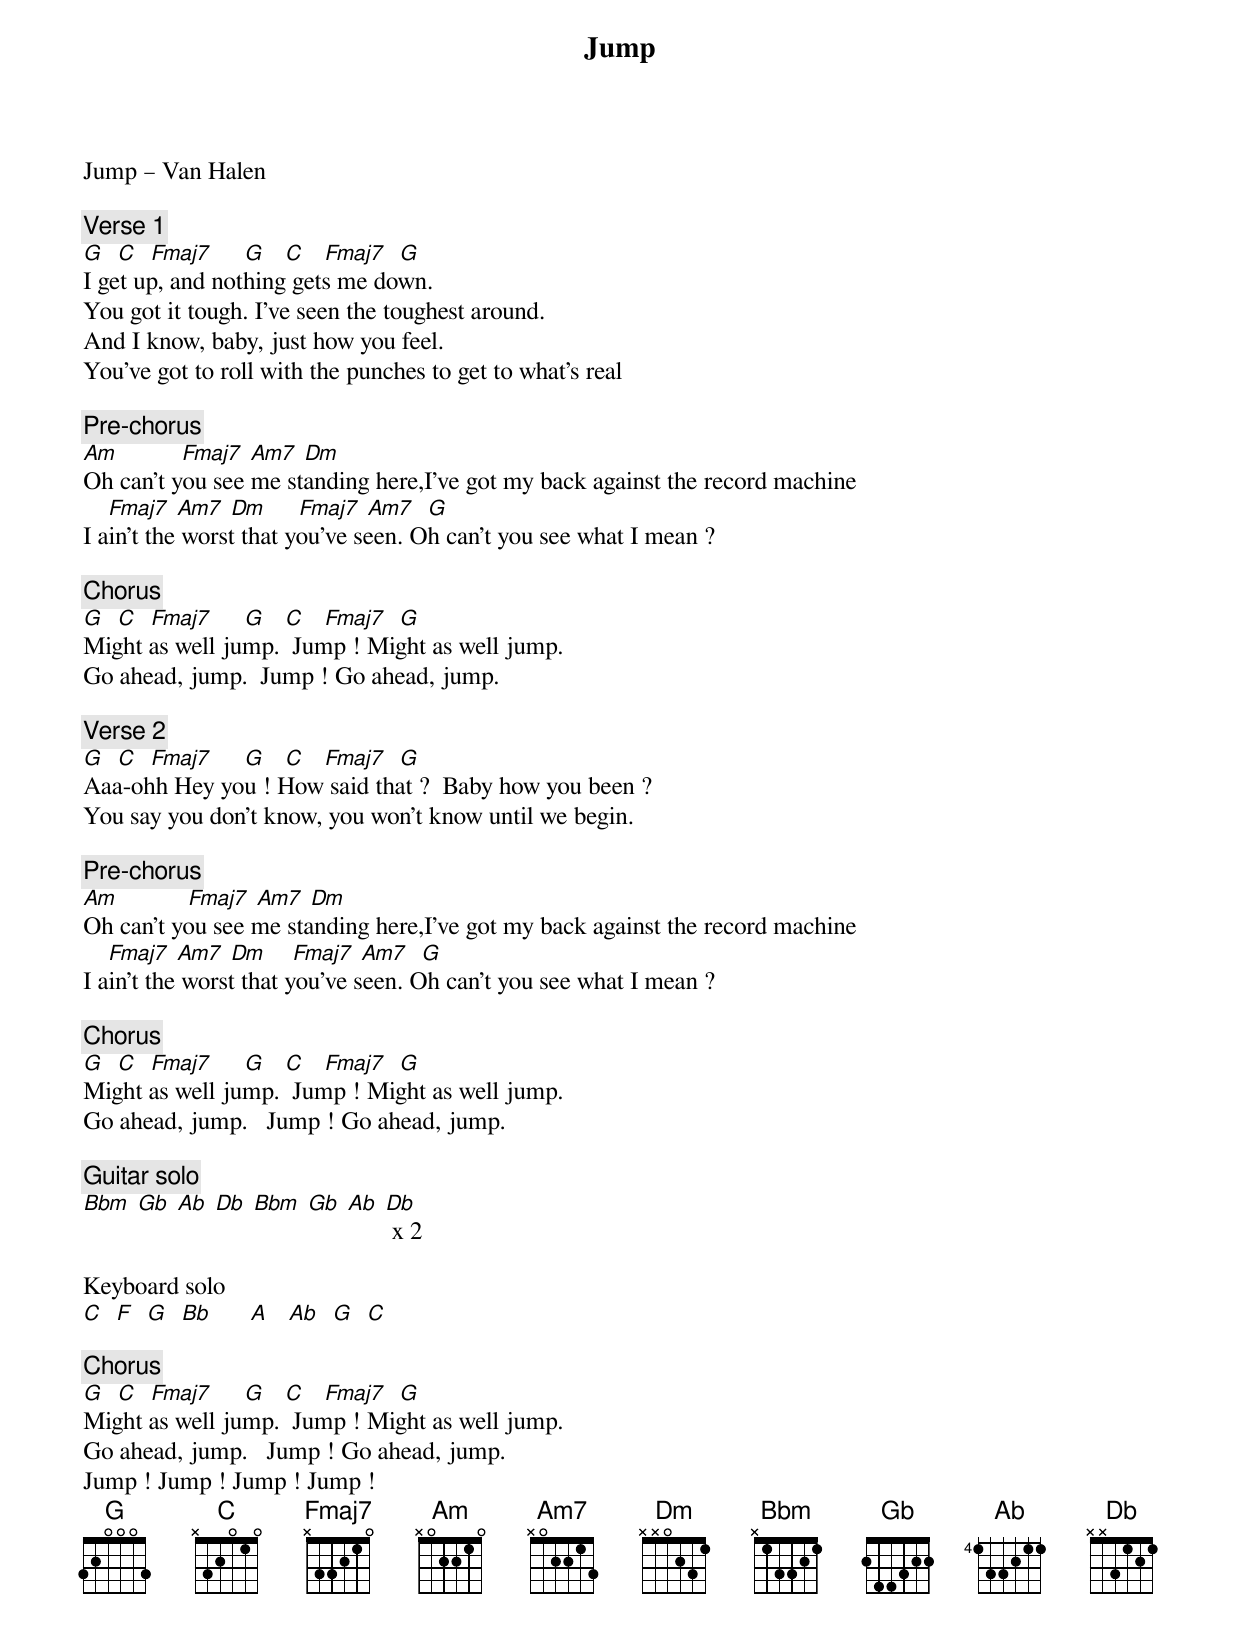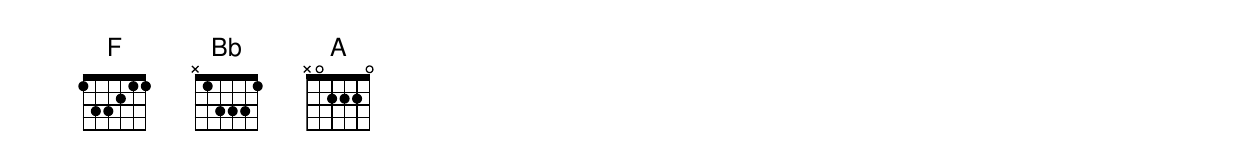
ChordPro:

{title: Jump}
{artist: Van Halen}
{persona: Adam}
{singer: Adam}
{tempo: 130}
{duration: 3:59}
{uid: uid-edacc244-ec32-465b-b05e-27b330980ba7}
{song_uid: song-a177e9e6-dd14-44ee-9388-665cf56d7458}



Jump – Van Halen

{comment: Verse 1}
[G]  [C]  [Fmaj7] 	   [G]   [C]   [Fmaj7]  [G]
I get up, and nothing gets me down.
You got it tough. I've seen the toughest around.
And I know, baby, just how you feel.
You've got to roll with the punches to get to what's real

{comment: Pre-chorus}
[Am]										[Fmaj7] [Am7]	[Dm]
Oh can't you see me standing here,I've got my back against the record machine
				[Fmaj7] [Am7] [Dm]					[Fmaj7] [Am7]  [G]
I ain't the worst that you've seen.	Oh can't you see what I mean ?

{comment: Chorus}
[G]  [C]  [Fmaj7] 	   [G]   [C]   [Fmaj7]  [G]
Might as well jump. 	Jump !	Might as well jump.
Go ahead, jump. 	Jump !	Go ahead, jump.

{comment: Verse 2}
[G]  [C]  [Fmaj7] 	   [G]   [C]   [Fmaj7]  [G]
Aaa-ohh Hey you ! How said that ?		Baby how you been ?
You say you don't know, you won't know	until we begin.

{comment: Pre-chorus}
[Am]											[Fmaj7] [Am7]	[Dm]
Oh can't you see me standing here,I've got my back against the record machine
				[Fmaj7] [Am7] [Dm]				[Fmaj7] [Am7]  [G]
I ain't the worst that you've seen.	Oh can't you see what I mean ?

{comment: Chorus}
[G]  [C]  [Fmaj7] 	   [G]   [C]   [Fmaj7]  [G]
Might as well jump. 	Jump !	Might as well jump.
Go ahead, jump. 		Jump !	Go ahead, jump.

{comment: Guitar solo}
[Bbm] [Gb] [Ab] [Db] [Bbm] [Gb] [Ab] [Db] x 2

Keyboard solo
[C]  [F]  [G]  [Bb]	     [A]   [Ab]  [G]  [C]

{comment: Chorus}
[G]  [C]  [Fmaj7] 	   [G]   [C]   [Fmaj7]  [G]
Might as well jump. 	Jump !	Might as well jump.
Go ahead, jump. 		Jump !	Go ahead, jump.
Jump !	Jump !	Jump !	Jump !
